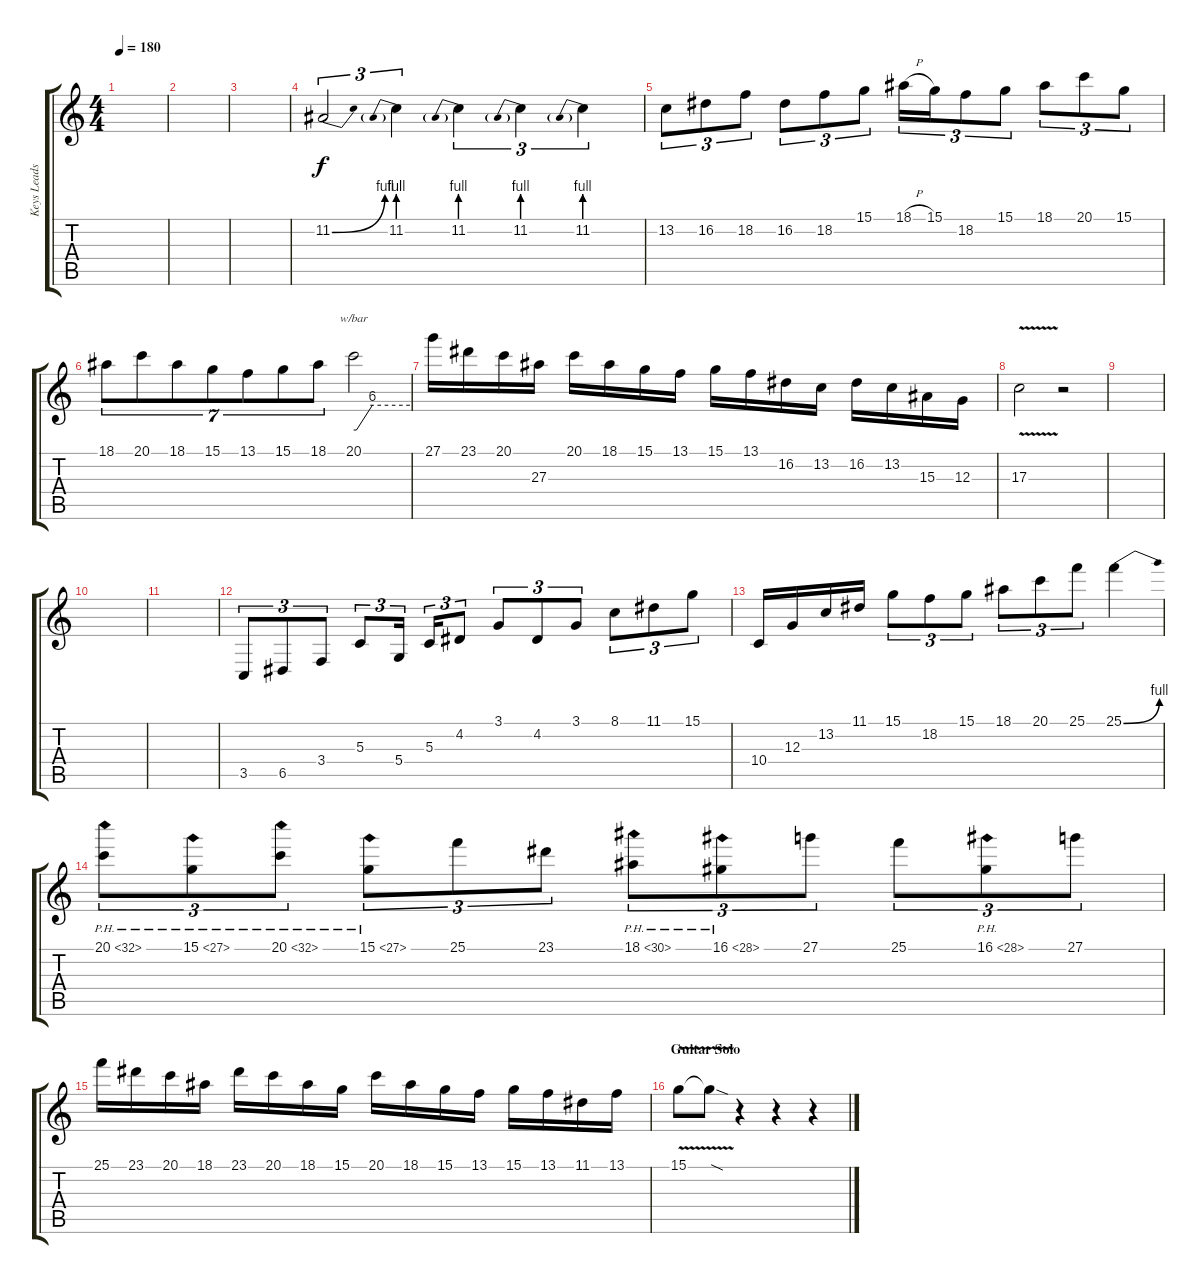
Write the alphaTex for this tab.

\track ("Keys Leads" "Keys Leads") {instrument stringensemble1}
\staff {score tabs}
\tuning (E4 B3 G3 D3 A2 E2) {hide}
\ts (4 4)
\tempo 180
\clef g2
\ks c
|
|
|
11.2{be (bend 0 0 60 4)}.2{tu (3 2)} 11.2{be (prebend 0 4 60 4)}.4{tu (3 2)} 11.2{be (prebend 0 4 60 4)}.4{tu (3 2)} 11.2{be (prebend 0 4 60 4)}.4{tu (3 2)} 11.2{be (prebend 0 4 60 4)}.4{tu (3 2)} |
13.2.8{tu (3 2)} 16.2.8{tu (3 2)} 18.2.8{tu (3 2)} 16.2.8{tu (3 2)} 18.2.8{tu (3 2)} 15.1.8{tu (3 2)} 18.1{h}.16{tu (3 2)} 15.1.16{tu (3 2)} 18.2.8{tu (3 2)} 15.1.8{tu (3 2)} 18.1.8{tu (3 2)} 20.1.8{tu (3 2)} 15.1.8{tu (3 2)} |
18.1.8{tu (7 4)} 20.1.8{tu (7 4)} 18.1.8{tu (7 4)} 15.1.8{tu (7 4)} 13.1.8{tu (7 4)} 15.1.8{tu (7 4)} 18.1.8{tu (7 4)} 20.1.2{tbe (custom default 0 0 3 0 20 24 60 24)} |
27.1.16 23.1.16 20.1.16 27.3.16 20.1.16 18.1.16 15.1.16 13.1.16 15.1.16 13.1.16 16.2.16 13.2.16 16.2.16 13.2.16 15.3.16 12.3.16 |
17.3{v}.2 r.2 |
|
|
|
3.5.8{tu (3 2)} 6.5.8{tu (3 2)} 3.4.8{tu (3 2)} 5.3.8{tu (3 2)} 5.4.16{tu (3 2)} 5.3.16{tu (3 2)} 4.2.8{tu (3 2)} 3.1.8{tu (3 2)} 4.2.8{tu (3 2)} 3.1.8{tu (3 2)} 8.1.8{tu (3 2)} 11.1.8{tu (3 2)} 15.1.8{tu (3 2)} |
10.4.16 12.3.16 13.2.16 11.1.16 15.1.8{tu (3 2)} 18.2.8{tu (3 2)} 15.1.8{tu (3 2)} 18.1.8{tu (3 2)} 20.1.8{tu (3 2)} 25.1.8{tu (3 2)} 25.1{be (bend 0 0 60 4)}.4 |
20.1{ph 12}.8{tu (3 2)} 15.1{ph 12}.8{tu (3 2)} 20.1{ph 12}.8{tu (3 2)} 15.1{ph 12}.8{tu (3 2)} 25.1.8{tu (3 2)} 23.1.8{tu (3 2)} 18.1{ph 12}.8{tu (3 2)} 16.1{ph 12}.8{tu (3 2)} 27.1.8{tu (3 2)} 25.1.8{tu (3 2)} 16.1{ph 12}.8{tu (3 2)} 27.1.8{tu (3 2)} |
25.1.16 23.1.16 20.1.16 18.1.16 23.1.16 20.1.16 18.1.16 15.1.16 20.1.16 18.1.16 15.1.16 13.1.16 15.1.16 13.1.16 11.1.16 13.1.16 |
\section ("" "Guitar Solo")
15.1{v}.8 15.1{sod t}.8 r.4 r.4 r.4
